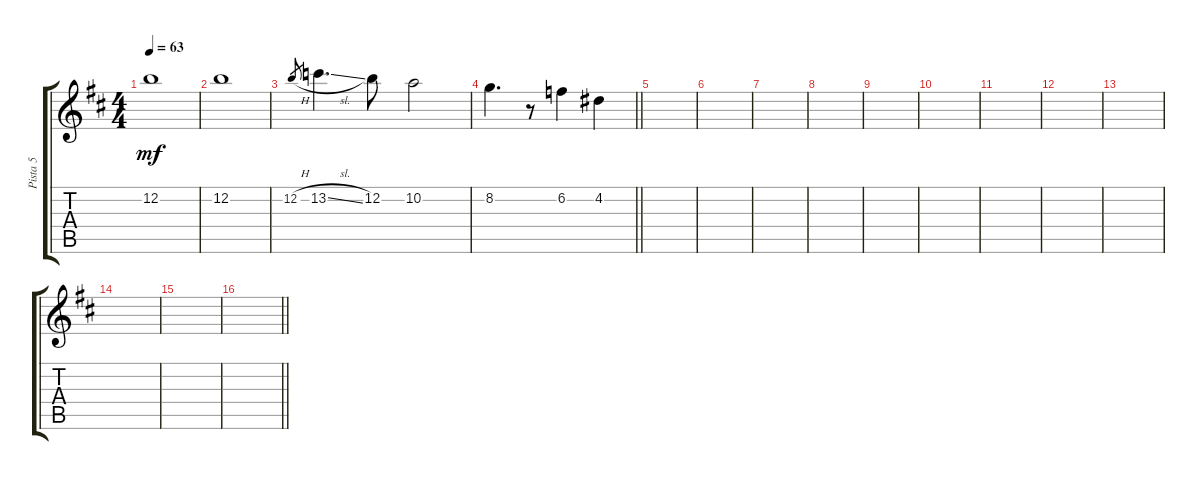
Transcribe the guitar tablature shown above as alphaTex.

\track ("Pista 5" "Pista 5") {mute instrument electricguitarjazz}
\staff {score tabs}
\tuning (E4 B3 G3 D3 A2 E2) {hide}
\ts (4 4)
\tempo 63
\clef g2
\ks d
12.2.1{dy mf} |
12.2.1 |
12.2{h}.8{gr} 13.2{sl}.4{d} 12.2.8 10.2.2 |
\barLineRight lightlight
8.2.4{d} r.8 6.2.4 4.2.4 |
|
|
|
|
|
|
|
|
|
|
|
\barLineRight lightlight
